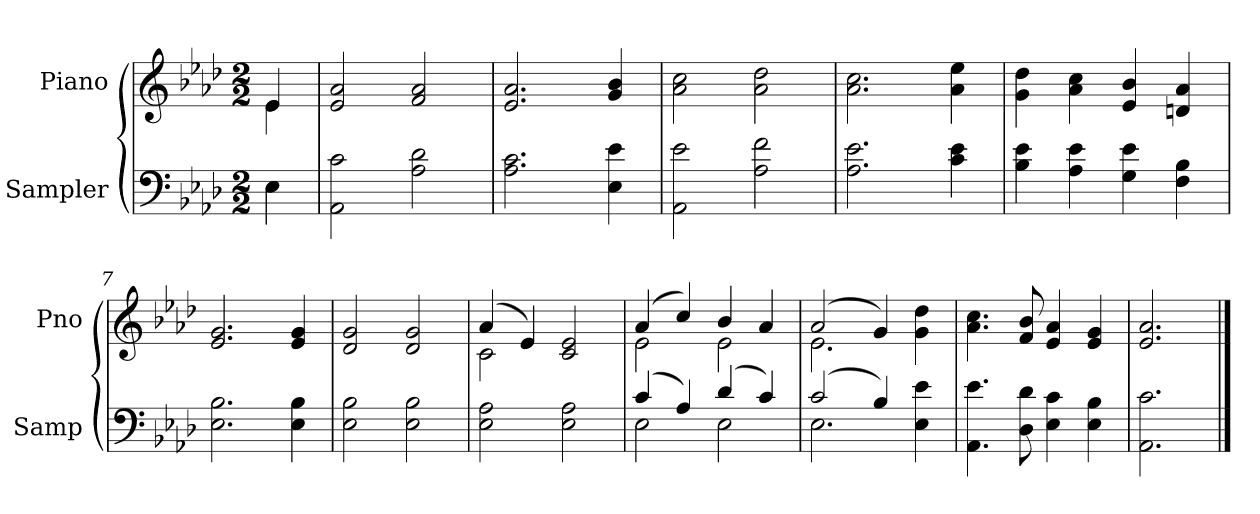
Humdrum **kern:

**kern	**kern
*part2	*part1
*staff2	*staff1
*I"Sampler	*I"Piano
*I'Samp	*I'Pno
*clefF4	*clefG2
*k[b-e-a-d-]	*k[b-e-a-d-]
*A-:	*A-:
*M2/2	*M2/2
=1	=1
*^	*^
4E-\	4E-	4e-/	4e-
*v	*v	*	*
*	*v	*v
=2	=2
2AA- 2c	2e- 2a-
2A- 2d-	2f 2a-
=3	=3
2.A- 2.c	2.e- 2.a-
4E- 4e-	4g 4b-
=4	=4
2AA- 2e-	2a- 2cc
2A- 2f	2a- 2dd-
=5	=5
2.A- 2.e-	2.a- 2.cc
4c 4e-	4a- 4ee-
=6	=6
4B- 4e-	4g 4dd-
4A- 4e-	4a- 4cc
4G 4e-	4e- 4b-
4F 4B-	4dn 4a-
=7	=7
2.E- 2.B-	2.e- 2.g
4E- 4B-	4e- 4g
=8	=8
2E- 2B-	2d- 2g
2E- 2B-	2d- 2g
=9	=9
*	*^
2E- 2A-	(4a-/	2c
.	4e-/)	.
2E- 2A-	2c 2e-	2ryy
=10	=10	=10
*^	*	*
(4c/	2E-	(4a-/	2e-
4A-/)	.	4cc/)	.
(4d-/	2E-	4b-/	2e-
4c/)	.	4a-/	.
=11	=11	=11	=11
(2c/	2.E-	(2a-/	2.e-
4B-/)	.	4g/)	.
4E- 4e-	4ryy	4g 4dd-	4ryy
*v	*v	*	*
*	*v	*v
=12	=12
4.AA- 4.e-	4.a- 4.cc
8D- 8d-	8f 8b-
4E- 4c	4e- 4a-
4E- 4B-	4e- 4g
=13	=13
2.AA- 2.c	2.e- 2.a-
==	==
*-	*-
